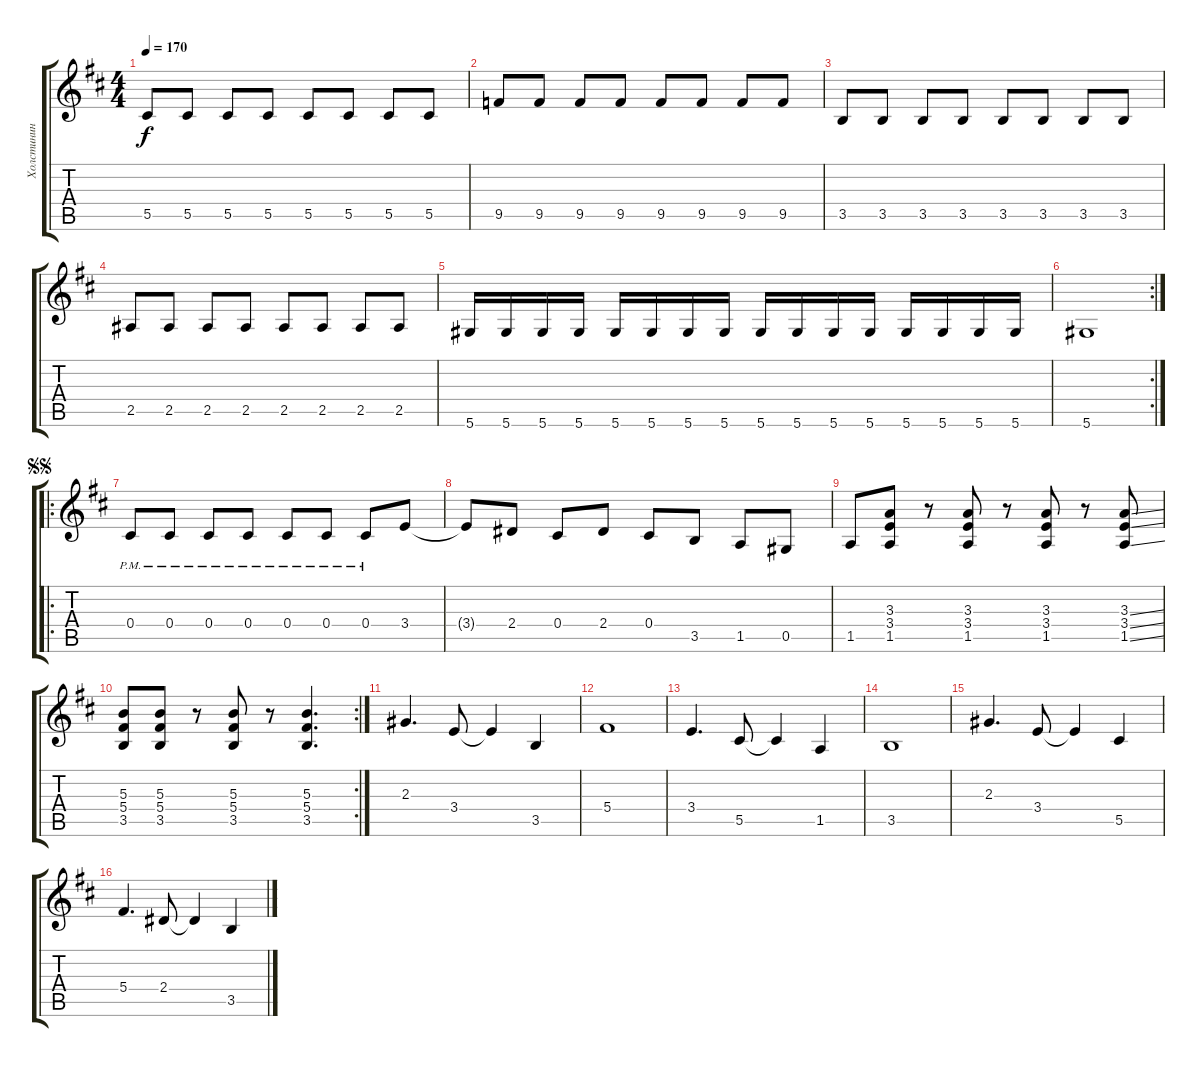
\track ("Холстинин" "Холстинин") {instrument overdrivenguitar}
\staff {score tabs}
\tuning (Eb4 Bb3 Gb3 Db3 Ab2 Eb2) {hide}
\ts (4 4)
\tempo 170
\clef g2
\ks d
5.5.8{dy f} 5.5.8 5.5.8 5.5.8 5.5.8 5.5.8 5.5.8 5.5.8 |
9.5.8 9.5.8 9.5.8 9.5.8 9.5.8 9.5.8 9.5.8 9.5.8 |
3.5.8 3.5.8 3.5.8 3.5.8 3.5.8 3.5.8 3.5.8 3.5.8 |
2.5.8 2.5.8 2.5.8 2.5.8 2.5.8 2.5.8 2.5.8 2.5.8 |
5.6.16 5.6.16 5.6.16 5.6.16 5.6.16 5.6.16 5.6.16 5.6.16 5.6.16 5.6.16 5.6.16 5.6.16 5.6.16 5.6.16 5.6.16 5.6.16 |
\rc 2
5.6.1 |
\ro
\jump segnosegno
0.4{pm}.8 0.4{pm}.8 0.4{pm}.8 0.4{pm}.8 0.4{pm}.8 0.4{pm}.8 0.4{pm}.8 3.4.8 |
3.4{t}.8 2.4.8 0.4.8 2.4.8 0.4.8 3.5.8 1.5.8 0.5.8 |
1.5.8 (3.3 3.4 1.5).8 r.8 (3.3 3.4 1.5).8 r.8 (3.3 3.4 1.5).8 r.8 (3.3{ss} 3.4{ss} 1.5{ss}).8 |
\rc 2
(5.3 5.4 3.5).8 (5.3 5.4 3.5).8 r.8 (5.3 5.4 3.5).8 r.8 (5.3 5.4 3.5).4{d} |
2.3.4{d} 3.4.8 3.4{t}.4 3.5.4 |
5.4.1 |
3.4.4{d} 5.5.8 5.5{t}.4 1.5.4 |
3.5.1 |
2.3.4{d} 3.4.8 3.4{t}.4 5.5.4 |
5.4.4{d} 2.4.8 2.4{t}.4 3.5.4
